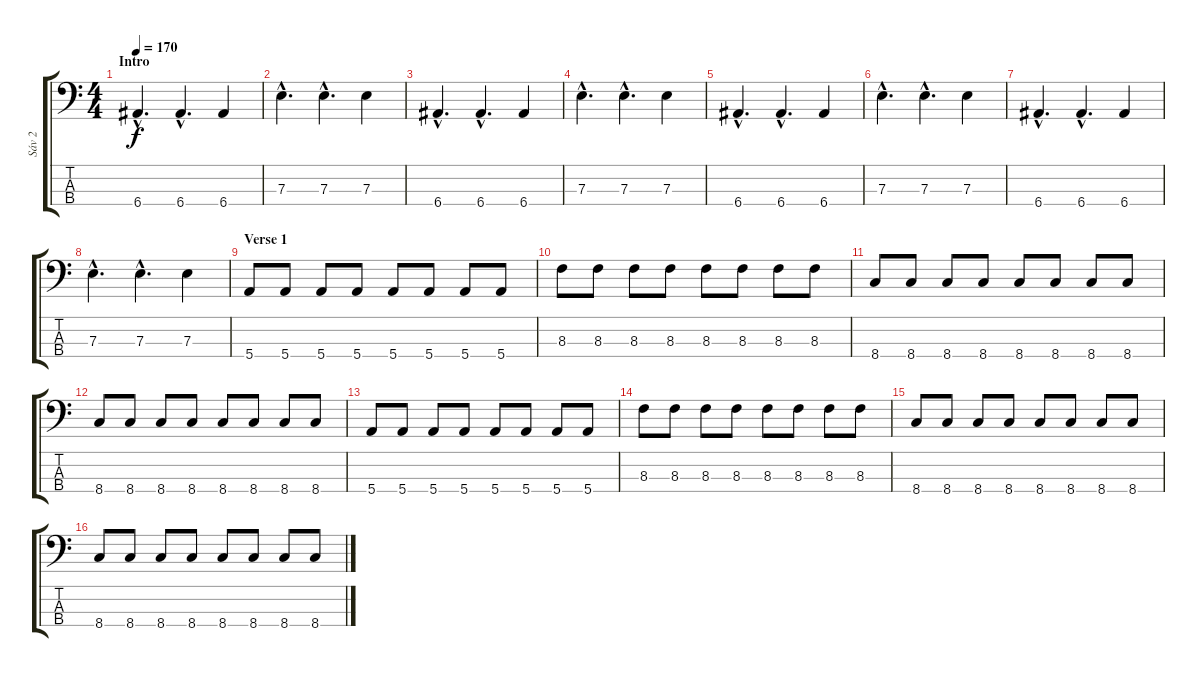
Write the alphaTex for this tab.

\track ("Sáv 2" "Sáv 2") {instrument electricbassfinger}
\staff {score tabs}
\tuning (G2 D2 A1 E1) {hide}
\ts (4 4)
\section ("" "Intro")
\tempo 170
\clef f4
\ks c
6.4{hac}.4{d dy f instrument electricbassfinger} 6.4{hac}.4{d} 6.4.4 |
7.3{hac}.4{d} 7.3{hac}.4{d} 7.3.4 |
6.4{hac}.4{d} 6.4{hac}.4{d} 6.4.4 |
7.3{hac}.4{d} 7.3{hac}.4{d} 7.3.4 |
6.4{hac}.4{d} 6.4{hac}.4{d} 6.4.4 |
7.3{hac}.4{d} 7.3{hac}.4{d} 7.3.4 |
6.4{hac}.4{d} 6.4{hac}.4{d} 6.4.4 |
7.3{hac}.4{d} 7.3{hac}.4{d} 7.3.4 |
\section ("" "Verse 1")
5.4.8 5.4.8 5.4.8 5.4.8 5.4.8 5.4.8 5.4.8 5.4.8 |
8.3.8 8.3.8 8.3.8 8.3.8 8.3.8 8.3.8 8.3.8 8.3.8 |
8.4.8 8.4.8 8.4.8 8.4.8 8.4.8 8.4.8 8.4.8 8.4.8 |
8.4.8 8.4.8 8.4.8 8.4.8 8.4.8 8.4.8 8.4.8 8.4.8 |
5.4.8 5.4.8 5.4.8 5.4.8 5.4.8 5.4.8 5.4.8 5.4.8 |
8.3.8 8.3.8 8.3.8 8.3.8 8.3.8 8.3.8 8.3.8 8.3.8 |
8.4.8 8.4.8 8.4.8 8.4.8 8.4.8 8.4.8 8.4.8 8.4.8 |
8.4.8 8.4.8 8.4.8 8.4.8 8.4.8 8.4.8 8.4.8 8.4.8
